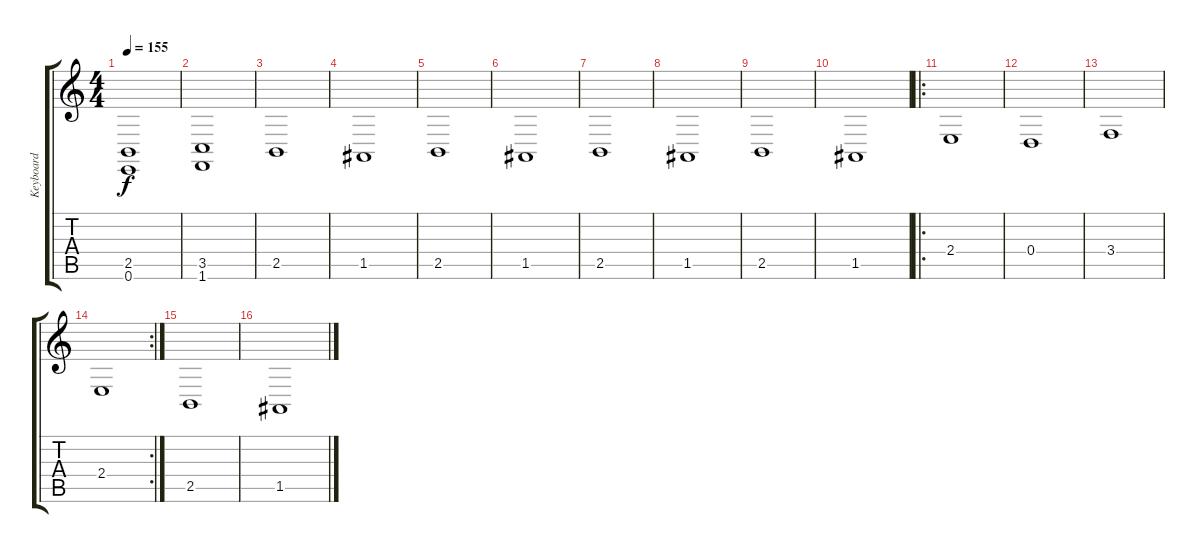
\track ("Keyboard" "Keyboard") {instrument pad2warm}
\staff {score tabs}
\tuning (E4 B3 G3 D3 A2 E2) {hide}
\ts (4 4)
\tempo 155
\clef g2
\ks c
(2.5{t} 0.6{t}).1{dy f} |
(3.5 1.6).1 |
2.5.1 |
1.5.1 |
2.5.1 |
1.5.1 |
2.5.1 |
1.5.1 |
2.5.1 |
1.5.1 |
\ro
2.4.1 |
0.4.1 |
3.4.1 |
\rc 2
2.4.1 |
2.5.1 |
1.5.1
